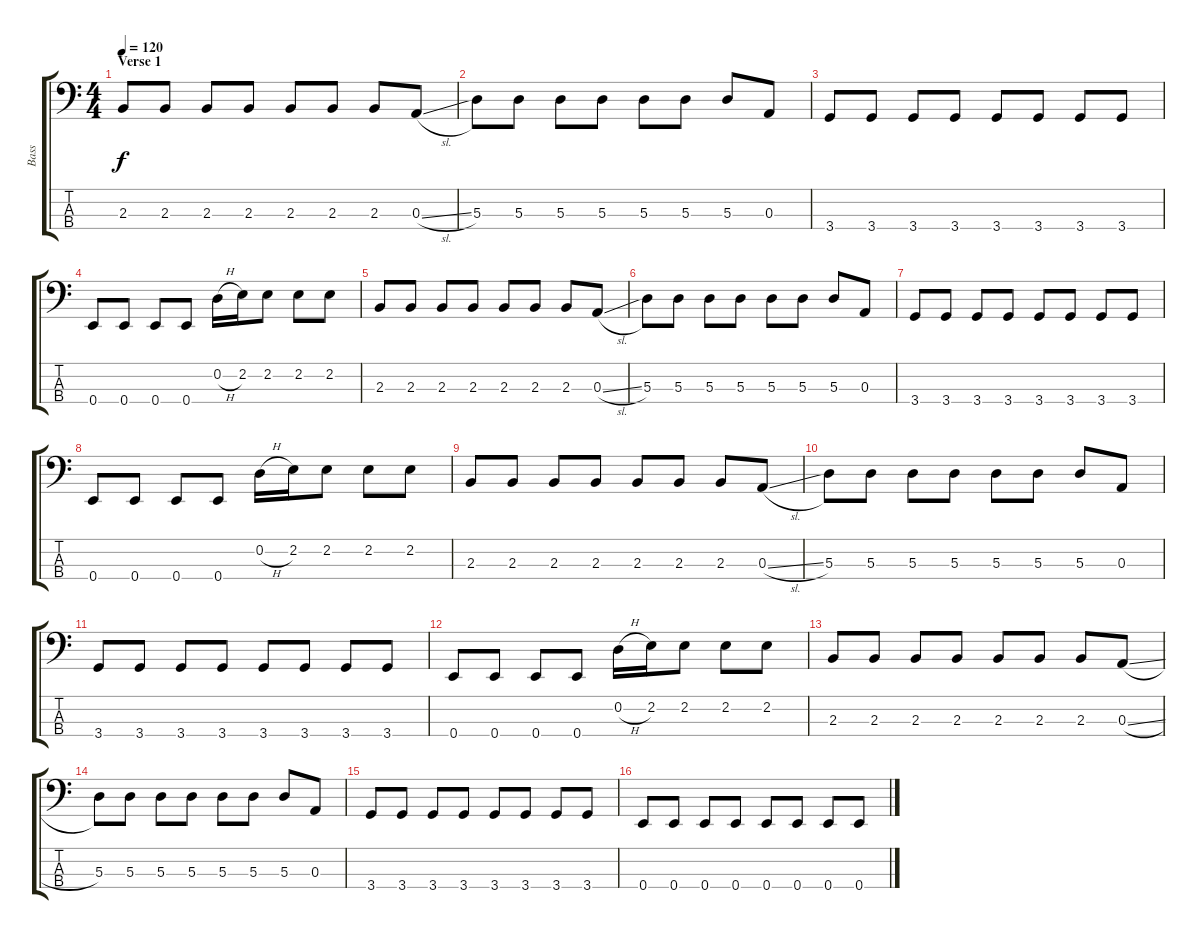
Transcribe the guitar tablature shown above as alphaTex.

\track ("Bass" "Bass") {instrument electricbassfinger}
\staff {score tabs}
\tuning (G2 D2 A1 E1) {hide}
\ts (4 4)
\section ("" "Verse 1")
\tempo 120
\clef f4
\ks c
2.3.8{dy f} 2.3.8 2.3.8 2.3.8 2.3.8 2.3.8 2.3.8 0.3{sl}.8 |
5.3.8 5.3.8 5.3.8 5.3.8 5.3.8 5.3.8 5.3.8 0.3.8 |
3.4.8 3.4.8 3.4.8 3.4.8 3.4.8 3.4.8 3.4.8 3.4.8 |
0.4.8 0.4.8 0.4.8 0.4.8 0.2{h}.16 2.2.16 2.2.8 2.2.8 2.2.8 |
2.3.8 2.3.8 2.3.8 2.3.8 2.3.8 2.3.8 2.3.8 0.3{sl}.8 |
5.3.8 5.3.8 5.3.8 5.3.8 5.3.8 5.3.8 5.3.8 0.3.8 |
3.4.8 3.4.8 3.4.8 3.4.8 3.4.8 3.4.8 3.4.8 3.4.8 |
0.4.8 0.4.8 0.4.8 0.4.8 0.2{h}.16 2.2.16 2.2.8 2.2.8 2.2.8 |
2.3.8 2.3.8 2.3.8 2.3.8 2.3.8 2.3.8 2.3.8 0.3{sl}.8 |
5.3.8 5.3.8 5.3.8 5.3.8 5.3.8 5.3.8 5.3.8 0.3.8 |
3.4.8 3.4.8 3.4.8 3.4.8 3.4.8 3.4.8 3.4.8 3.4.8 |
0.4.8 0.4.8 0.4.8 0.4.8 0.2{h}.16 2.2.16 2.2.8 2.2.8 2.2.8 |
2.3.8 2.3.8 2.3.8 2.3.8 2.3.8 2.3.8 2.3.8 0.3{sl}.8 |
5.3.8 5.3.8 5.3.8 5.3.8 5.3.8 5.3.8 5.3.8 0.3.8 |
3.4.8 3.4.8 3.4.8 3.4.8 3.4.8 3.4.8 3.4.8 3.4.8 |
0.4.8 0.4.8 0.4.8 0.4.8 0.4.8 0.4.8 0.4.8 0.4.8
